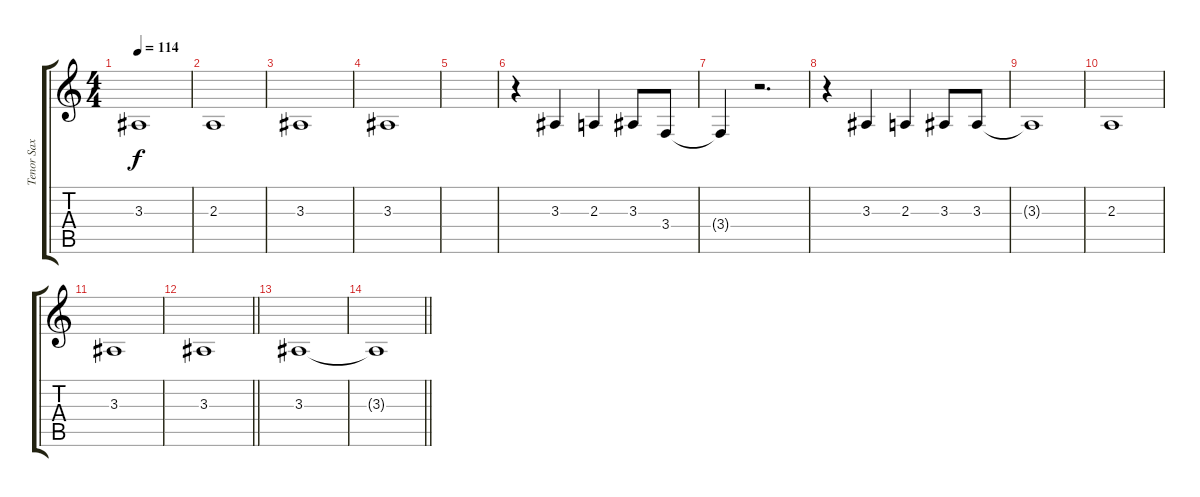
\track ("Tenor Sax" "Tenor Sax") {instrument tenorsax}
\staff {score tabs}
\tuning (E4 B3 G3 D3 A2 E2) {hide}
\ts (4 4)
\tempo 114
\clef g2
\ks c
3.3{t}.1{dy f} |
2.3.1 |
3.3.1 |
3.3.1 |
|
r.4 3.3.4 2.3.4 3.3.8 3.4.8 |
3.4{t}.4 r.2{d} |
r.4 3.3.4 2.3.4 3.3.8 3.3.8 |
3.3{t}.1 |
2.3.1 |
3.3.1 |
\barLineRight lightlight
3.3.1 |
3.3.1 |
\barLineRight lightlight
3.3{t}.1
